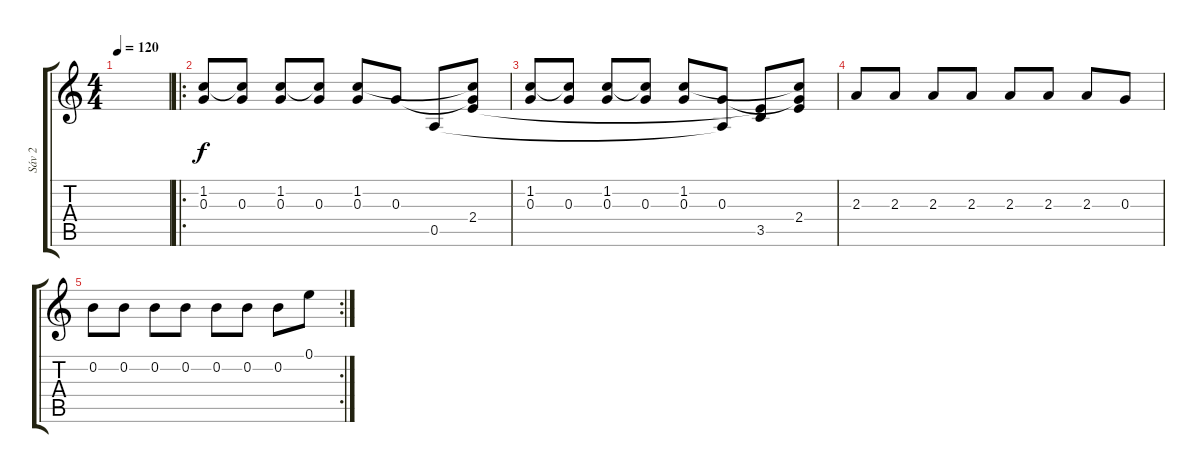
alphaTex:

\track ("Sáv 2" "Sáv 2") {instrument acousticguitarsteel}
\staff {score tabs}
\tuning (E4 B3 G3 D3 A2 E2) {hide}
\ts (4 4)
\tempo 120
\clef g2
\ks c
|
\ro
(1.2 0.3).8 (1.2{t} 0.3).8 (1.2 0.3).8 (1.2{t} 0.3).8 (1.2 0.3).8 0.3.8 0.5.8 (1.2{t} 0.3{t} 2.4).8 |
(1.2 0.3).8 (1.2{t} 0.3).8 (1.2 0.3).8 (1.2{t} 0.3).8 (1.2 0.3).8 (0.3 0.5{t}).8 (2.4{t} 3.5).8 (1.2{t} 0.3{t} 2.4).8 |
2.3.8 2.3.8 2.3.8 2.3.8 2.3.8 2.3.8 2.3.8 0.3.8 |
\rc 2
0.2.8 0.2.8 0.2.8 0.2.8 0.2.8 0.2.8 0.2.8 0.1.8
